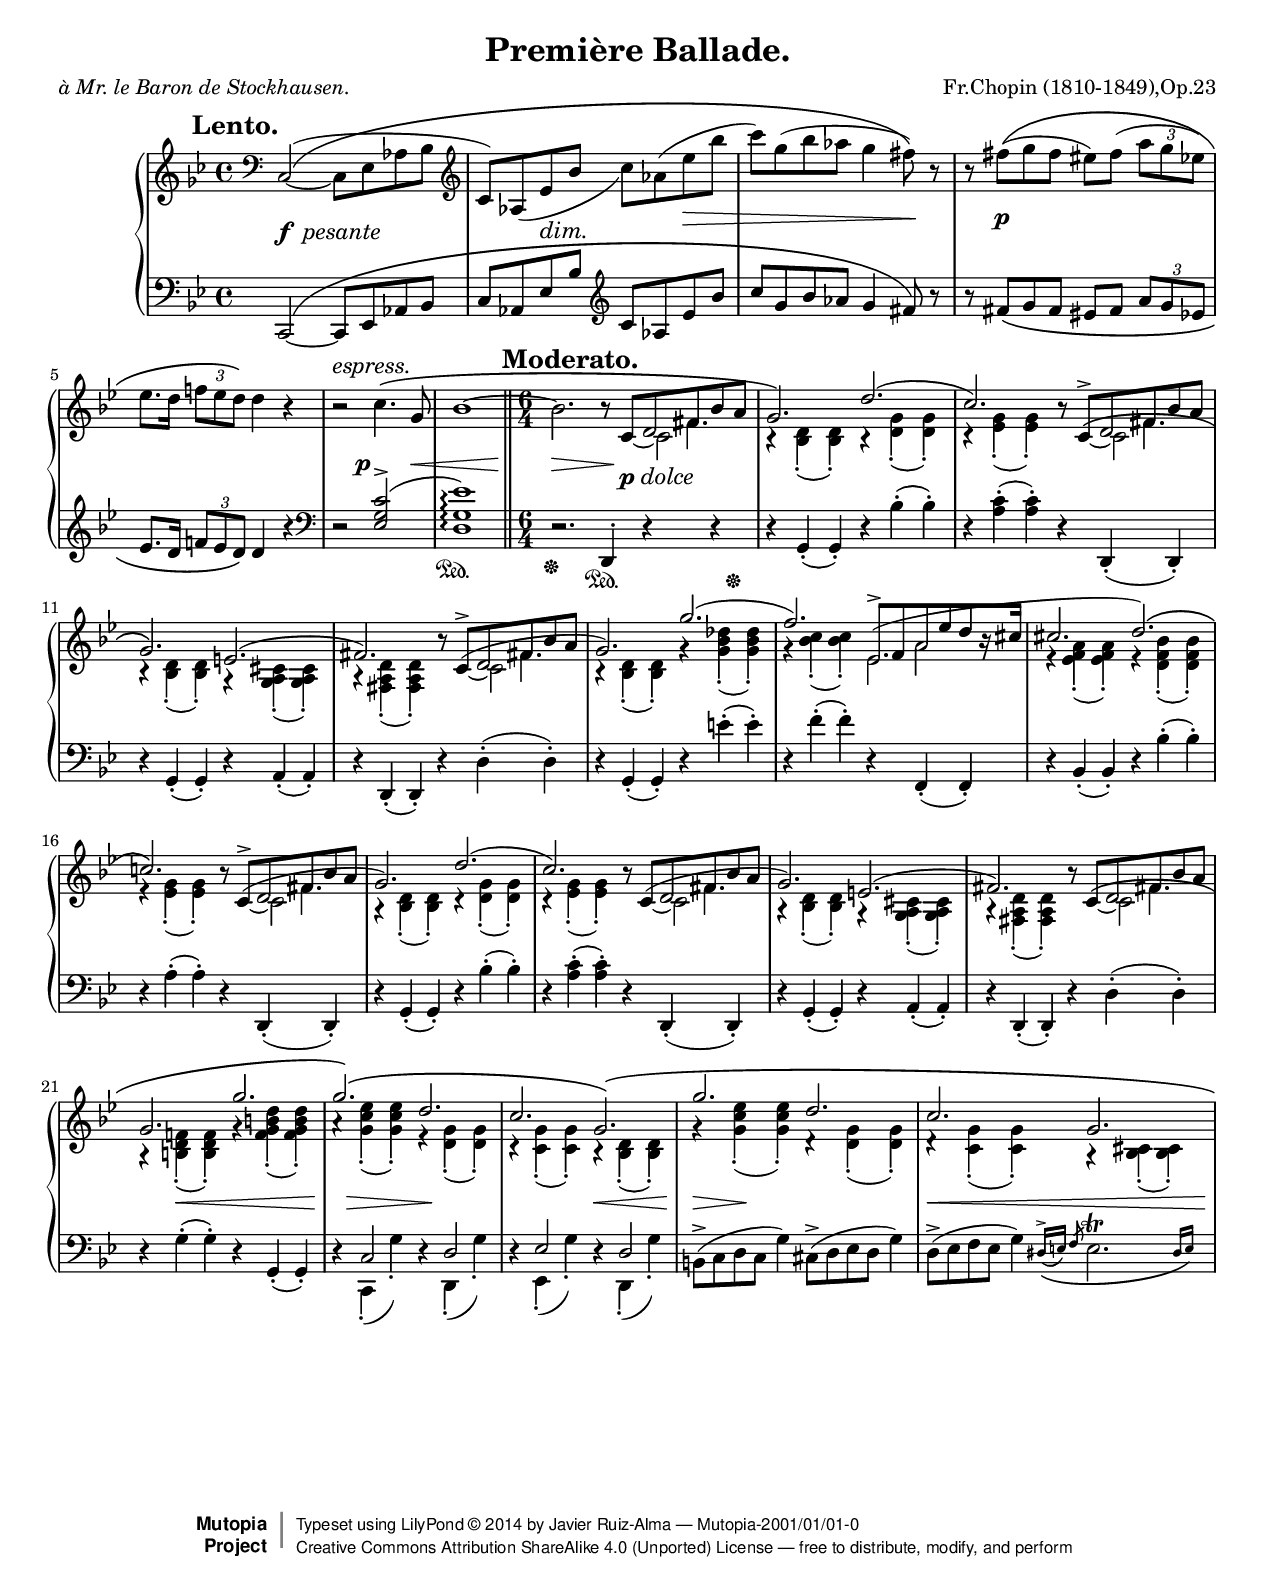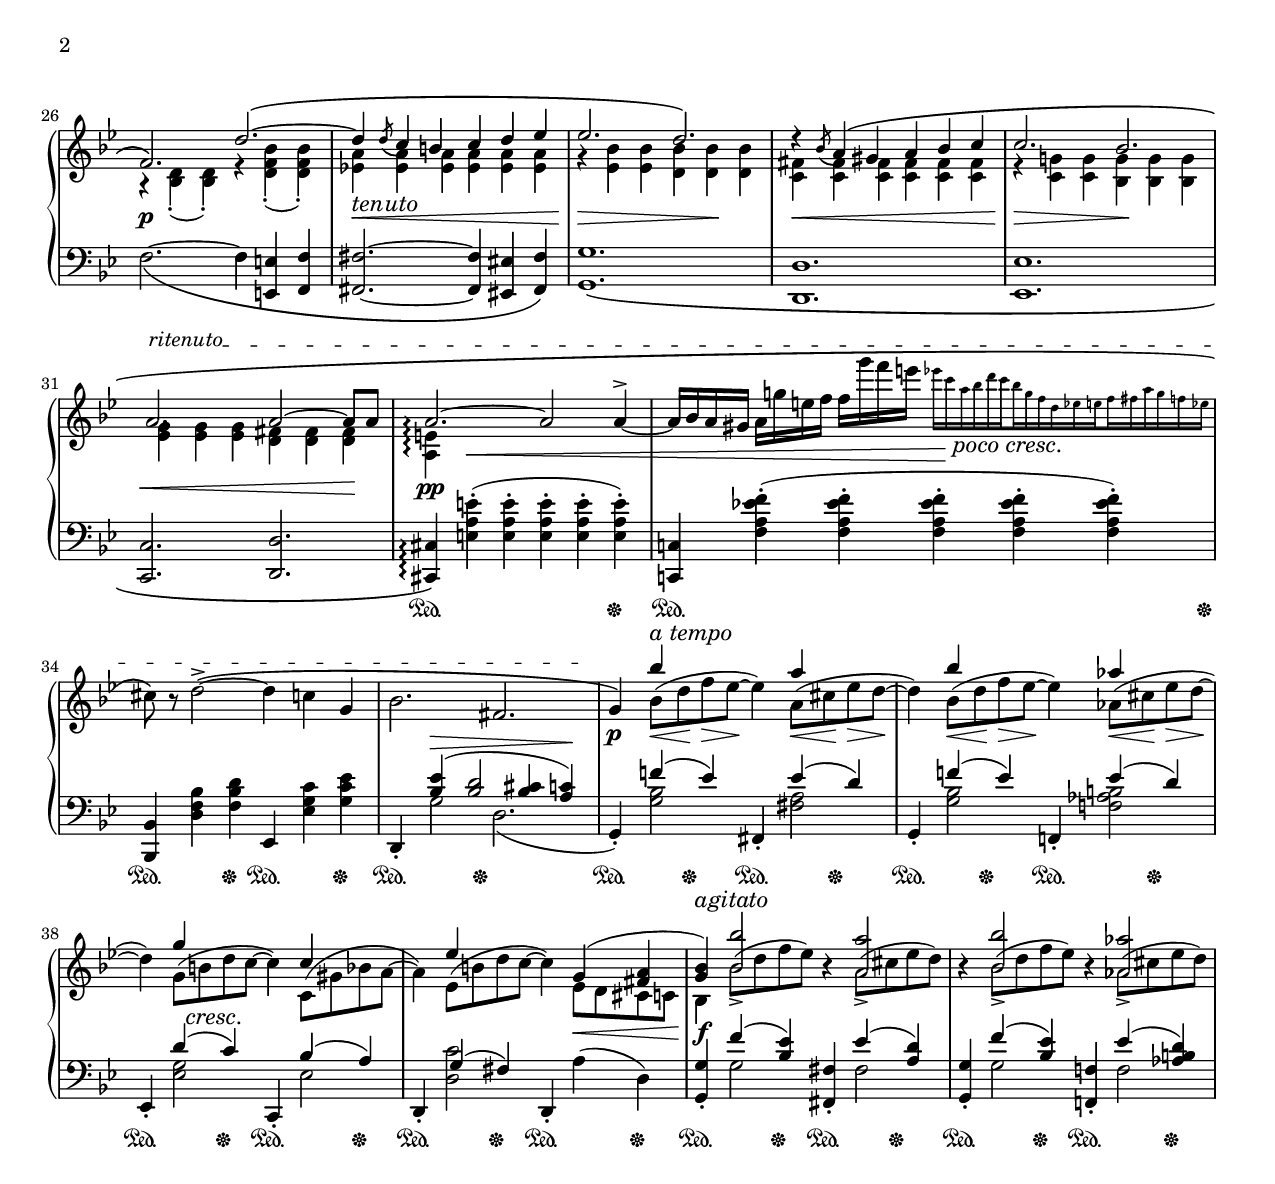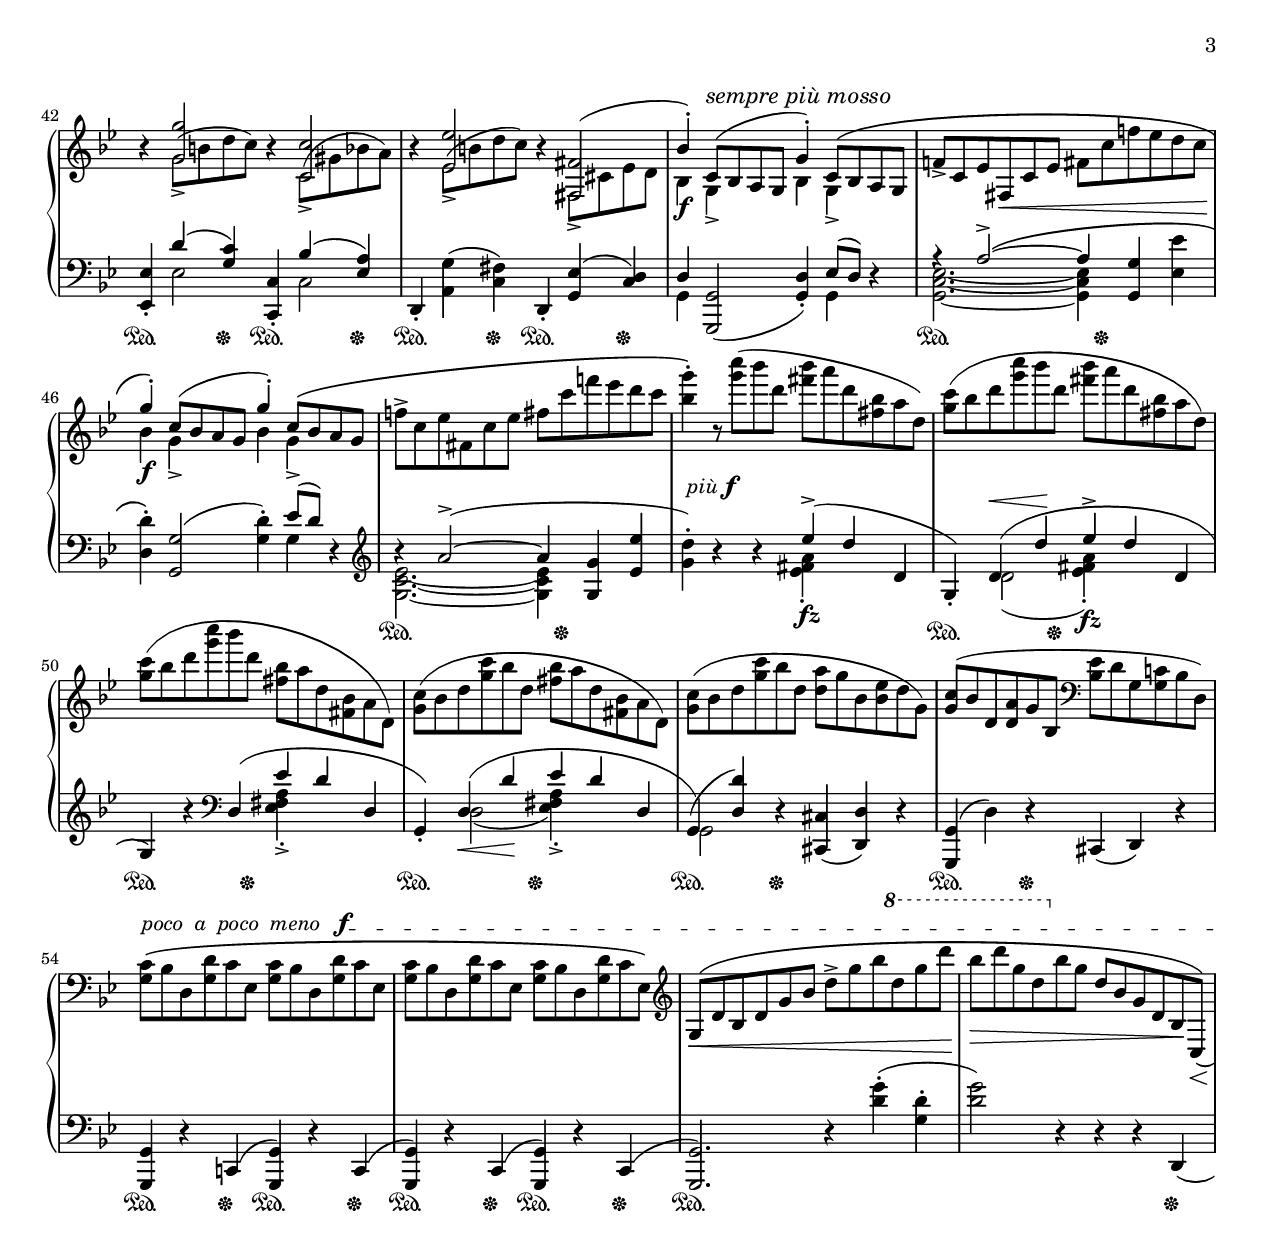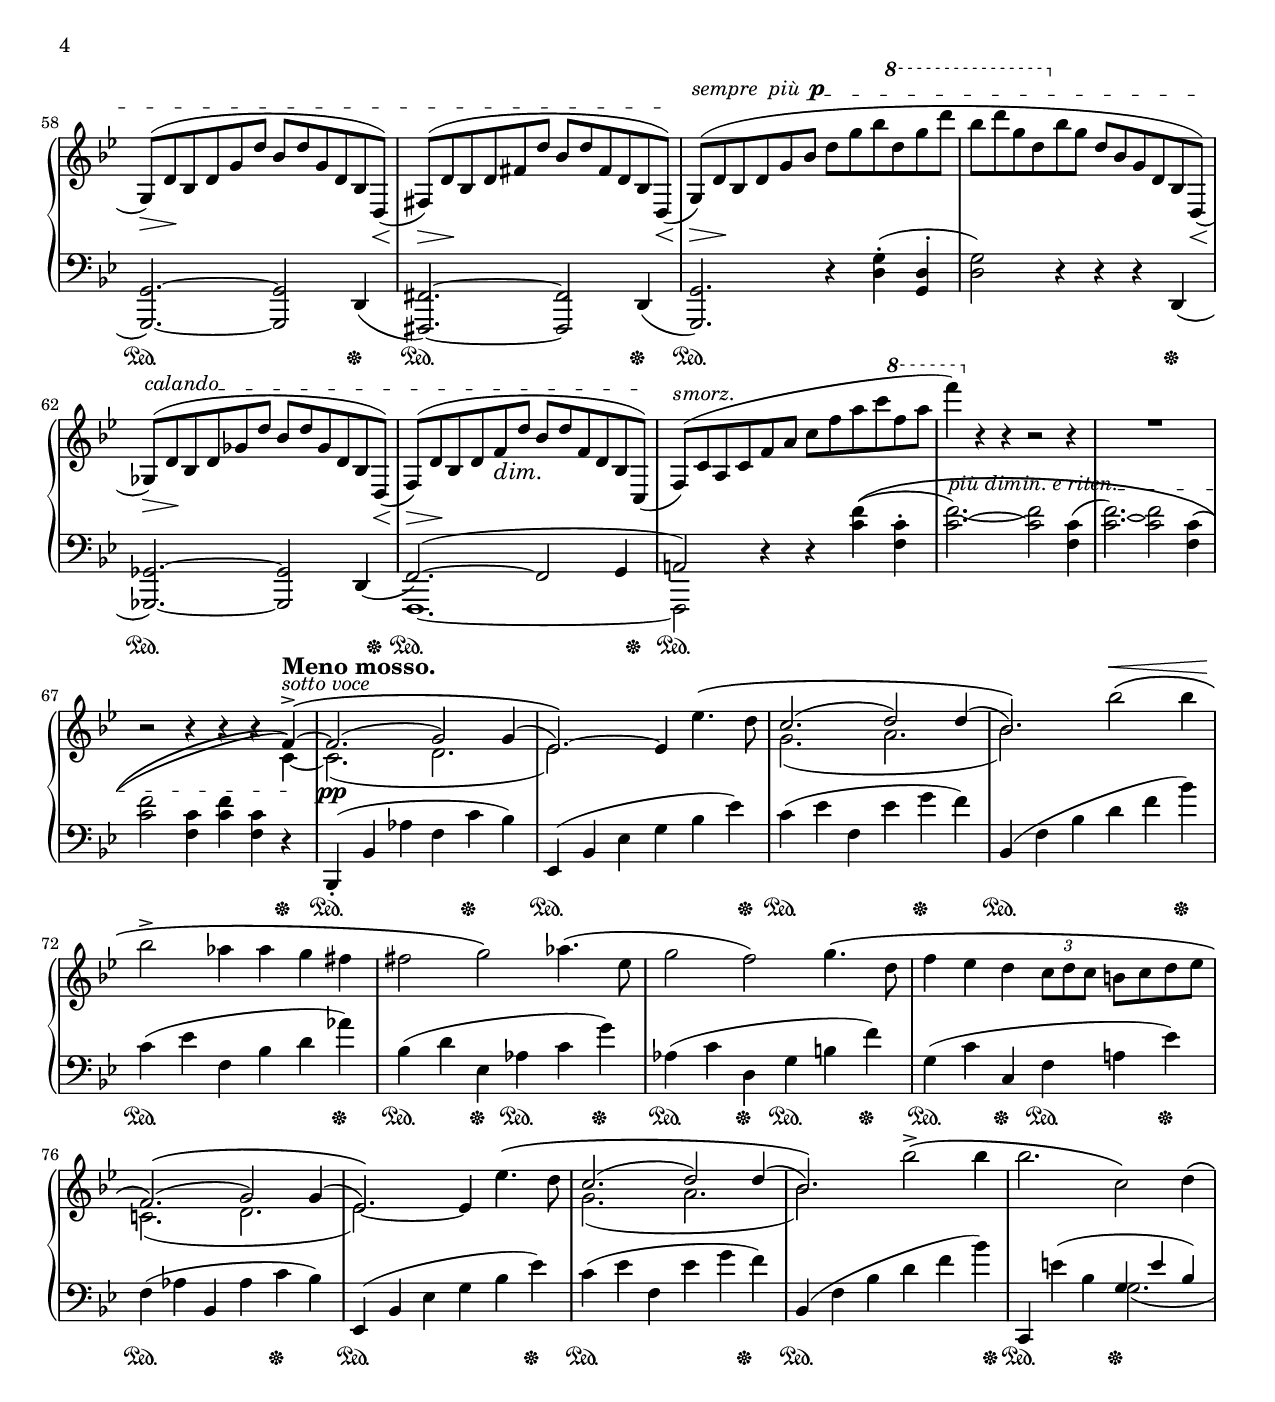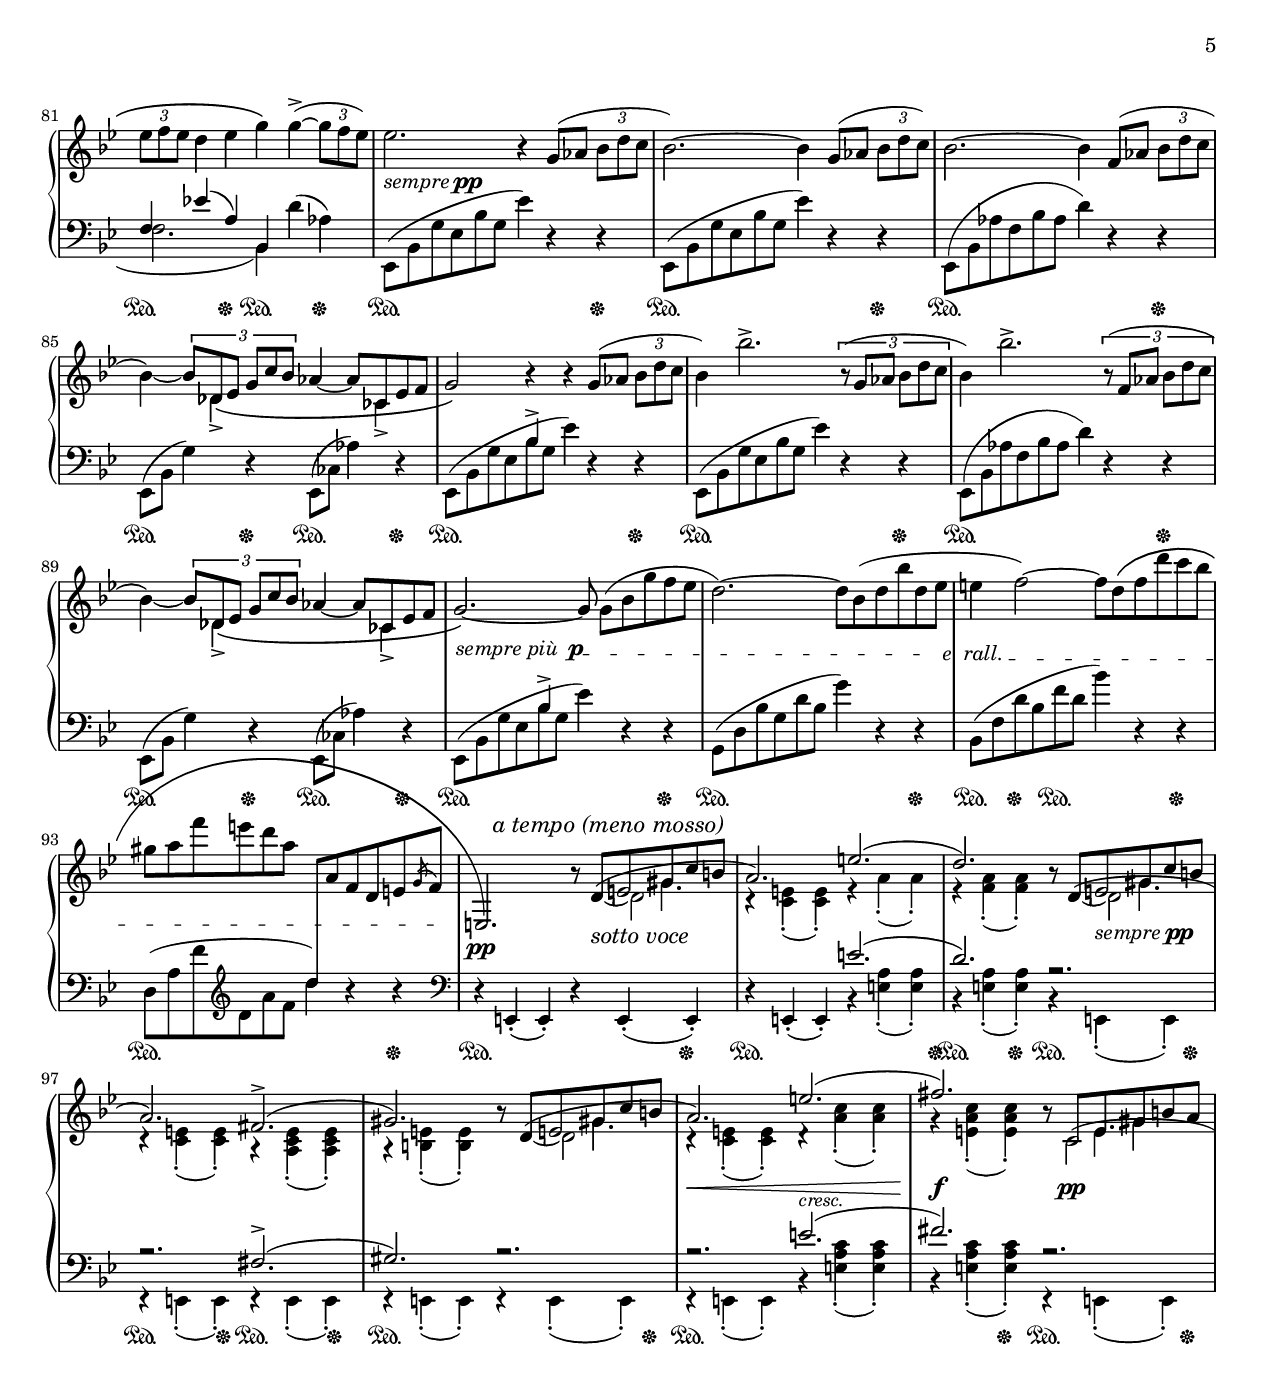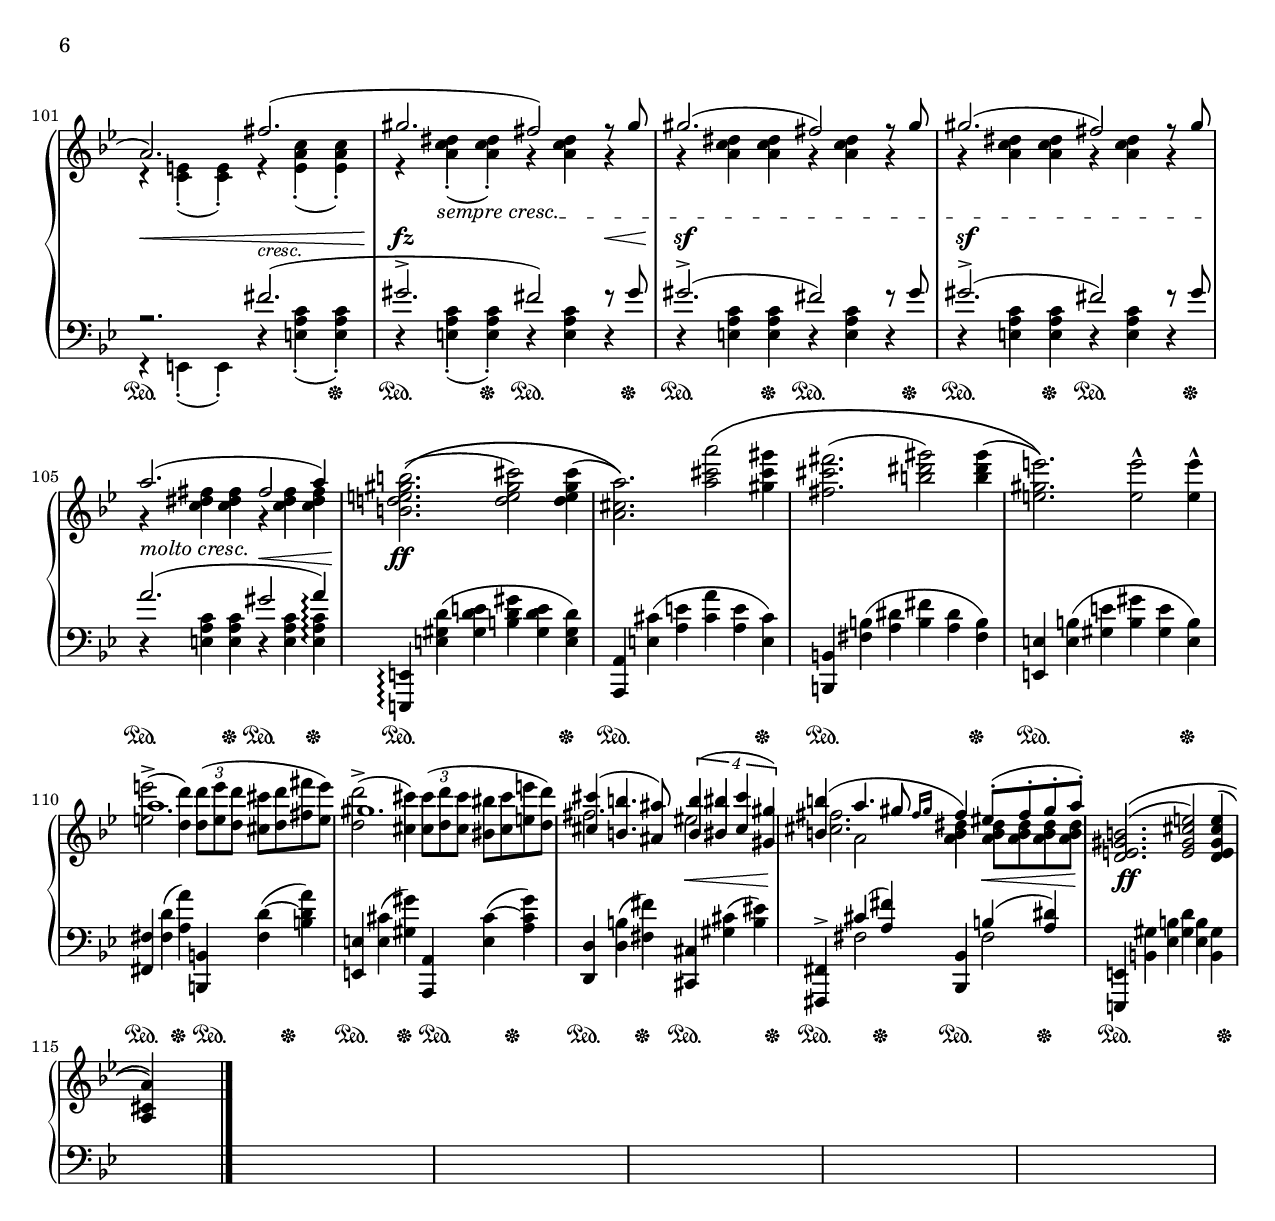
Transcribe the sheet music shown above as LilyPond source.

%%--------------------------------------------------------------------
% The Mutopia Project
% LilyPond template for keyboard solo piece
%%--------------------------------------------------------------------

\version "2.18.2"

#(set-default-paper-size "letter")
#(set-global-staff-size 18)

\paper {
    top-margin = 8\mm                              %-minimum top-margin: 8mm
    top-markup-spacing.basic-distance = #5         %-dist. from bottom of top margin to the first markup/title
    markup-system-spacing.basic-distance = #6      %-dist. from header/title to first system
    top-system-spacing.basic-distance = #12        %-dist. from top margin to system in pages with no titles
    last-bottom-spacing.basic-distance = #11       %-pads music from copyright block
    ragged-bottom = ##t
    ragged-last-bottom = ##t
}

\header {
    title = "Première Ballade."
    composer = \markup "Fr.Chopin (1810-1849),Op.23"
    poet = \markup \italic "à Mr. le Baron de Stockhausen."
    date = "1836"
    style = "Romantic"
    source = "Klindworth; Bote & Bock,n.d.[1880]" % "Mikuli; Schirmer, 1894"

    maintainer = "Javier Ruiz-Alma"
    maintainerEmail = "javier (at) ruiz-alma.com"
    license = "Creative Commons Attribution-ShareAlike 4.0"

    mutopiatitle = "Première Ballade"
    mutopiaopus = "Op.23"
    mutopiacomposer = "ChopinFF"
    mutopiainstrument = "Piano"

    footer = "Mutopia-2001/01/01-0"
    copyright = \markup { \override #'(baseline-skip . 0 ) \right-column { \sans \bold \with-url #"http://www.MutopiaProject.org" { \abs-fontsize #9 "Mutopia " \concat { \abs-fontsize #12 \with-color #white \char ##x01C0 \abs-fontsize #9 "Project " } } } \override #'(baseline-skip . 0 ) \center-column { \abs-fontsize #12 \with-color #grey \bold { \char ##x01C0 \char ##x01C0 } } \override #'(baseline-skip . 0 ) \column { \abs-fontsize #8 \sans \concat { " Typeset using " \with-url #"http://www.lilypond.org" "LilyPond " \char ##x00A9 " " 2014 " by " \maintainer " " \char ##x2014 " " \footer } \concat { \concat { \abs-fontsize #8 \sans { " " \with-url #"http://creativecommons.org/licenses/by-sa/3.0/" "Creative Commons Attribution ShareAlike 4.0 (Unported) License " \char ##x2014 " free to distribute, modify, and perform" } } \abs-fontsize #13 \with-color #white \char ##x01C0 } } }
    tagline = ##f
}

%--------Definitions
\version "2.18.2"

%--------Definitions for Chopin Ballade 1
staffUp = \change Staff = "upper"
staffDown = \change Staff = "lower"
mBreak = { \break }
mNoBreak = { \noBreak }



global = {
  \key g \minor
}


hideF = \tweak #'stencil ##f \f
hideP = \tweak #'stencil ##f \p
hideMF = \tweak #'stencil ##f \mf
hidePP = \tweak #'stencil ##f \pp

tempoLargo = \tempo 4 = 55
tempoMod = \tempo 4 = 75
tempoAgitato = \tempo 4 = 80
hideTempo = \set Score.tempoHideNote = ##t

lentoLegend = \markup \huge \right-align \bold \raise #1.5 "Lento."
moderatoLegend = \markup \center-align \huge \bold "     Moderato."
fPesante = \markup \concat { \dynamic "f" \italic \larger "  pesante" }
pDolce = \markup \concat { \dynamic "p" \italic \larger " dolce" }
dimTxt = \markup \italic \larger "dim."
espressTxt = \markup \italic \larger "espress."
tenutoTxt = \markup \italic \larger "tenuto"
pocoCresc = \markup \italic \larger "poco cresc."
aTempo = \markup \italic \larger "a tempo"
agitato = \markup \italic \larger "agitato"
crescTxt = \markup \italic \larger "cresc."
crescTiny = \markup \italic \small "cresc."
smorzTxt = \markup \italic "smorz."
sPiuMosso = \markup \italic \larger "sempre più mosso"
piuF = \markup \concat { \italic " più " \dynamic "f"}
menoMosso = \markup \override #'(baseline-skip . 1.7) \column { \larger \bold "Meno mosso." \italic "sotto voce"  }
semprePP = \markup { \italic "sempre" \dynamic "pp" }
aTempoMenoMosso = \markup { \center-align \italic \larger "a tempo (meno mosso)   " }
sottoVoce = \markup \italic \larger "sotto voce"
moltoCresc = \markup \italic "molto cresc."

ritenSpanner = {
  \override TextSpanner #'(bound-details left text) = \markup { \italic "ritenuto" }
  \override TextSpanner #'(bound-details left-broken text) = ##f
  \once \override TextSpanner #'bound-details #'right #'padding = #4.0
  \once \override TextSpanner #'bound-details #'right-broken #'padding = #0.5
}
menoFSpanner = {
  \override TextSpanner #'(bound-details left text) = \markup { \italic "poco  a  poco  meno  " \dynamic "f" }
  \override TextSpanner #'(bound-details left-broken text) = ##f
}
piuPianoSpanner = {
  \override TextSpanner #'(bound-details left text) = \markup { \italic "sempre  più " \dynamic "p" }
  \override TextSpanner #'(bound-details left-broken text) = ##f
}
calandoSpanner = {
  \override TextSpanner #'(bound-details left text) = \markup { \italic "calando" }
  \override TextSpanner #'(bound-details left-broken text) = ##f
}
piuDimSpanner = {
  \override TextSpanner #'(bound-details left text) = \markup { \italic "più dimin. e riten." }
  \override TextSpanner #'(bound-details left-broken text) = ##f
}
semprePiuPSpanner = {
  \override TextSpanner #'(bound-details left text) = \markup { \italic "sempre più " \dynamic "p" }
  \override TextSpanner #'(bound-details left-broken text) = ##f
}
eRallSpanner = {
  \override TextSpanner #'(bound-details left text) = \markup { \italic " e  rall. " }
  \override TextSpanner #'(bound-details left-broken text) = ##f
}
sempreCrescSpanner = {
  \override TextSpanner #'(bound-details left text) = \markup { \italic "sempre cresc." }
  \override TextSpanner #'(bound-details left-broken text) = ##f
}

setRestDirDown = \override Rest #'direction = #down
setRestDirUp = \override Rest #'direction = #up
doubleSlursOn = \set doubleSlurs = ##t
doubleSlursOff = \set doubleSlurs = ##f
connectArpeggio = \set Staff.connectArpeggios = ##t

cadenzaSizeOn = {
  \override NoteHead.font-size = #-4
  \override Accidental.font-size = #-4
  \override AccidentalCautionary.font-size = #-4
  \override Beam.beam-thickness = #0.28
  \once \override Beam.length-fraction = #0.65
}
cadenzaSizeOff = {
  \revert NoteHead.font-size
  \revert Accidental.font-size
  \revert AccidentalCautionary.font-size
  \revert Beam.beam-thickness
}

subdivideBeamOn = {
  \set subdivideBeams = ##t
  \set baseMoment = #(ly:make-moment 1/4)
}
subdivideBeamOff = \set subdivideBeams = ##f
restDownOne = \once \override MultiMeasureRest.staff-position = #2

alignBeamOne = \once \override Beam.positions = #'(-1.2 . -1.2)

moveNoteOne = \once \override NoteColumn #'force-hshift = #1.0
moveNoteTwo = \once \override NoteColumn #'force-hshift = #1.5
moveNoteTre = \once \override NoteColumn #'force-hshift = #-0.7
slashFlag = \once \override Flag.stroke-style = #"grace"

halfNotehead = {
  \once \override NoteHead.stencil = #ly:text-interface::print
  \once \override NoteHead.text = \markup \musicglyph #"noteheads.s2"
}

ignoreClashOnce = \once \override NoteColumn.ignore-collision = ##t

%---------Pavel's snippet from LSR to change clef at beginning of staff
% Append markup in the text property to the grob
#(define (append-markup grob old-stencil)
  (ly:stencil-combine-at-edge
    old-stencil X RIGHT (ly:text-interface::print grob)))

trebleToBass = {
  \clef bass
  % Fake staff clef appearance
  \once \override Staff.Clef.glyph-name = #"clefs.G"
  \once \override Staff.Clef.Y-offset = #-1
  % Append change clef to the time signature
  \once \override Staff.TimeSignature.text = \markup {
    \hspace #1.2
    \raise #1
    \musicglyph #"clefs.F_change"
  }
  \once \override Staff.TimeSignature.stencil = #(lambda (grob)
    (append-markup grob (ly:time-signature::print grob)))
}

%-----Jacek's squeeze functions
squeezeNotation = {
  \override Staff.AccidentalPlacement #'right-padding = #-0.05
  \override Staff.Accidental #'stencil =
  #(lambda (grob)
     (ly:stencil-scale (ly:accidental-interface::print grob) 0.92 1))
  \override Staff.NoteHead #'stencil =
  #(lambda (grob)
     (ly:stencil-scale (ly:note-head::print grob) 0.96 1.02))
}
unSqueezeNotation = {
  \revert Staff.AccidentalPlacement.right-padding
  \revert Staff.Accidental.stencil
  \revert Staff.NoteHead.stencil
}

%{
ten = \tenuto

hidePP = \tweak #'stencil ##f \pp


piuPP = \markup { \right-align \concat { \italic \bold "più " \dynamic pp } }
piuP = \markup { \left-align \concat { \italic \bold "più " \dynamic p } }

breatheFermata = {
  \once \override BreathingSign.text = \markup {
  \combine
  \musicglyph #"scripts.rcomma"
  \raise #1
  \musicglyph #"scripts.ufermata"
  }
  \breathe
}
shiftNoteRight = \override NoteColumn.force-hshift = #1.3
shiftNoteRightTwo = \override NoteColumn.force-hshift = #0.5
shiftNoteLeft = \override NoteColumn.force-hshift = #-1.0
shiftNoteNone = \revert NoteColumn.force-hshift
pushDynLeft = \once \override DynamicText.extra-offset = #'( -0.5 . 0 )
moveDynOne = \once \override DynamicText.extra-offset = #'( -2.0 . -2.8 )
moveDynTwo = \once \override Hairpin.extra-offset = #'( 1.6 . -1.5 )
moveDynTre = \once \override Hairpin.extra-offset = #'( 0 . -1 )
moveDynQtr = \once \override Hairpin.extra-offset = #'( 0 . 0.8 )
moveDynCin = \once \override DynamicText.extra-offset = #'( 0 . 0.8 )
moveDynSix = \once \override TextScript.extra-offset = #'( -0.5 . 3 )
moveDynSep = \once \override DynamicText.extra-offset = #'( -2.5 . 2.5 )
moveDynOct = \once \override DynamicText.extra-offset = #'( -3.2 . 3.5 )
moveDynNov = \once \override DynamicText.extra-offset = #'( 0.6 . 1.4 )
moveDynTen = \once \override DynamicText.extra-offset = #'( 0 . -2.4 )
moveDynEle = \once \override DynamicText.extra-offset = #'( -1.5 . -2.5 )
moveDynTwe = \once \override Hairpin.rotation = #'(9 0.5 0)
moveDynThi = \once \override TextScript.extra-offset = #'( -0.7 . -4 )
moveDynFou = \once \override DynamicText.extra-offset = #'( -2.5 . -3.8 )
moveDynFif = \once \override DynamicText.extra-offset = #'( -4.8 . -4.7 )
moveDynSixt = \once \override Hairpin.extra-offset = #'( -3 . 0 )
moveDynSevt = \once \override Hairpin.extra-offset = #'( 0 . -0.6 )
moveDynEigt = \once \override DynamicText.extra-offset = #'( 0 . -0.6 )
openHairpin = \once \override Hairpin.height = #1
lengthenHairpin = \once \override Hairpin.minimum-length = #8
brokenHairpin = {
  \override Hairpin.to-barline = ##f
  \override Hairpin.after-line-breaking = ##t
}
spacerOne = { \hideNotes \shiftOff a,,8 \unHideNotes }
timeSigParenth = \once \override Staff.TimeSignature.stencil = #(lambda (grob) (parenthesize-stencil 
      (ly:time-signature::print grob) 0.1 0.4 0.4 0.1 ))
timeSigShowBeg = {
  \once \override Staff.TimeSignature #'break-visibility = #begin-of-line-visible
  \set Staff.explicitKeySignatureVisibility = #begin-of-line-visible 
}

shapeSlurOne = \shape #'((0 . 0) (0 . 0) (0 . 0) (-0.5 . 0)) Slur
shapeSlurTwo = \shape #'((-1.0 . 1.3) (0 . 1.0) (0 . 0.1) (-0.9 . 0.2)) Slur
shapeSlurTre = \shape #'((1.0 . -0.8) (2 . -6.0) (-1 . 0.8) (0 . 1.2)) PhrasingSlur
shapeSlurQtr = \shape #'((0.6 . 2) (2 . -1.5) (0 . 0) (0 . 0)) Slur
shapeSlurCin = \shape #'((-0.5 . 0) (3 . 2) (-2 . 2) (-0.5 . -1.6)) PhrasingSlur
shapeSlurSix = \shape #'(
               ((0.4 . -1.6) (3 . 0.4) (0 . 0) (0 . 0))
               ((0 . -0.4) (0 . -0.2) (0 . -0.4) (-0.5 . -1.2))
               ) PhrasingSlur
shapeSlurSep = \shape #'((0.5 . 2) (1 . 0.5) (0 . 0) (0 . 0)) Slur
shapeSlurOct = \shape #'((0 . 0) (1 . -0.8) (-1 . -1) (-0.5 . -1)) Slur
shapeSlurNov = \shape #'((0.4 . 2) (1 . 2.2) (0 . 2.2) (-0.7 . 2.7)) Slur
shapeSlurEle = \shape #'((0.5 . 1) (0 . 0.3) (0 . 0.3) (-0.5 . 1)) Slur
shapeSlurTwe = \shape #'((0 . 0) (0 . 0) (0 . 0) (2 . 0)) Slur
shapeSlurThi = \shape #'((0 . 0) (0 . 0) (-0.5 . 0.6) (0 . -0.8)) PhrasingSlur
shapeSlurFou = \shape #'((0.5 . -1.8) (1 . -0.5) (-1 . -0.4) (-0.5 . -1.8)) PhrasingSlur
shapeSlurFif = \shape #'(
               ((0.7 . -0.9) (3 . 1.2) (-1 . 1.2) (-0.5 . 0))
               ((0 . 0) (2 . 1.3) (-1 . 1.3) (-0.5 . 0.5))
               ) PhrasingSlur
shapeSlurSixt = \shape #'((0.8 . -1.8) (4 . 2) (-7 . 2) (-0.5 . -2.5)) PhrasingSlur
shapeSlurSevt = \shape #'((0 . -0.5) (2 . 2) (-3 . 0.5) (-0.5 . 0)) PhrasingSlur
shapeSlurEigt = \shape #'((0.5 . 2.8) (0 . 2) (0 . 1.3) (0 . 1)) Slur
shapeSlurNint = \shape #'((1.0 . 2.1) (1 . 1.3) (-1 . 0.3) (-1.5 . 0.8)) PhrasingSlur
shapeSlurTwen = \shape #'((1.0 . 1.1) (1.5 . 0.4) (-1 . 0.0) (-0.5 . 0.3)) PhrasingSlur
shapeSlurTwUn = \shape #'((0 . 0.4) (0 . 0.3) (0 . 0) (-0.5 . 0)) Slur

alignBeamOne = \once \override Beam.damping = #4
alignBeamTwo = \once \override Beam.positions = #'(0.3 . 0.7)
alignBeamTre = \once \override Beam.positions = #'(1.0 . 2.0)
alignBeamQtr = \once \override Beam.positions = #'(-5.5 . -6.6)
alignBeamCin = \override Beam.positions = #'(2.2 . 2.6)
alignBeamSix = \once \override Beam.positions = #'(5.7 . 8)
alignBeamRev = \revert Beam.positions

moveNoteOne = \once \override NoteColumn #'force-hshift = #-1.9
moveNoteTwo = \once \override NoteColumn #'force-hshift = #1
moveNoteTre = \once \override NoteColumn #'force-hshift = #-0.7

moveScriptOne = \once \override TextScript.extra-offset = #'( -2.5 . -2.8 )

preBrokenBeam = {
  \override Beam.layer = #0
  \override Stem.layer = #3
  \override Accidental.layer = #3
  \override NoteHead.layer = #15
  \override StaffSymbol.layer = #3
  \override TextScript.layer = #1
}
preBrokenBeamOne = { 
  \once \override TextScript.staff-padding = #0
  \once \override TextScript.vertical-skylines = #'()
  \once \override TextScript.extra-offset = #'( -1 . 3.3 )
}
preBrokenBeamTwo = { 
  \once \override TextScript.staff-padding = #0
  \once \override TextScript.vertical-skylines = #'()
  \once \override TextScript.extra-offset = #'( -1 . 4.2 )
}
preBrokenBeamTre = { 
  \once \override TextScript.staff-padding = #0
  \once \override TextScript.vertical-skylines = #'()
  \once \override TextScript.extra-offset = #'( -0.9 . 4.8 )
}
postBrokenBeam = {
  \revert Beam.layer
  \revert Stem.layer
  \revert NoteHead.layer
  \revert StaffSymbol.layer
  \revert TextScript.layer
}
breakBeamOne = \markup {
                   \with-dimensions #'(2 . 7) #'(0 . 0)
                   \with-color #white
                   \filled-box #'(5.0 . 9.0) #'(1.0 . 1.8) #0
}
breakBeamTwo = \markup {
                   \with-dimensions #'(2 . 7) #'(0 . 0)
                   \with-color #white
                   \filled-box #'(5.2 . 8.4) #'(1.0 . 1.8) #0
}
breakBeamTre = \markup {
                   \with-dimensions #'(2 . 7) #'(0 . 0)
                   \with-color #white
                   \filled-box #'(5.2 . 8.4) #'(1.05 . 1.9) #0
}
breakBeamQtr = \markup {
                   \with-dimensions #'(2 . 7) #'(0 . 0)
                   \with-color #white
                   \filled-box #'(5.3 . 8.6) #'(0.5 . 1.2) #0
}
breakBeamCin = \markup {
                   \with-dimensions #'(2 . 7) #'(0 . 0)
                   \with-color #white
                   \filled-box #'(5.0 . 8.3) #'(0.5 . 1.2) #0
}
breakBeamSix = \markup {
                   \with-dimensions #'(2 . 7) #'(0 . 0)
                   \with-color #white
                   \filled-box #'(5.2 . 8.2) #'(0.5 . 1.2) #0
}
breakBeamSep = \markup {
                   \with-dimensions #'(2 . 7) #'(0 . 0)
                   \with-color #white
                   \filled-box #'(5.2 . 8.5) #'(0.5 . 1.2) #0
}
legendOne = \markup { \center-align \smaller "doux et soutenu" }
legendTwo = \markup { \center-align \italic \smaller "doux mais en dehors" }


%}


%------------Music

cadenzaOne = { 
  \stemDown \cadenzaSizeOn \alignBeamOne \subdivideBeamOn
  \scaleDurations 2/3 {
    ees16[ c a bes d c bes g f d ees e f fis a g f! ees]
  } \cadenzaSizeOff \subdivideBeamOff
}

upperOne =  \relative c {
  %\voiceOneStyle
  \setRestDirUp
  \time 4/4 \tempoLargo \hideTempo
  \trebleToBass
  \stemNeutral
  c2-\hideF(\(_~^\lentoLegend c8 ees aes bes              | % 1
  \clef treble
  c8) aes_( ees' bes'  c) aes( ees' bes'                  | % 2
  c8) g( bes aes  g4 fis8)\) b,8\rest                     | % 3
  b8\rest fis'(^\(-\hideP g fis  eis) fis( \times 2/3 { a g ees) } | % 4
  ees8. d16 \times 2/3 { f!8 ees d\) } d4 b\rest          | % 5
  \stemNeutral b2\rest^\espressTxt c4.\( g8               | % 6
  bes1~                                                   | % 7
   \time 6/4 \tempoMod
  bes2.^\moderatoLegend b8\rest \stemDown \hideNotes c,8_~
     \unHideNotes \shiftOnn \moveNoteOne c2-\hideMF       | % 8
  \stemUp g'2.\) d'(                                      | % 9
  c2.) b8\rest \stemDown \hideNotes c,8\(_~ \unHideNotes 
     \moveNoteOne c2                                      | %10
  \stemUp g'2.\) e(                                       | %11
  fis2.) b8\rest \stemDown \hideNotes c,8_~^( \unHideNotes 
     \moveNoteOne c2                                      | %12
  \stemUp g'2.) g'(                                       | %13
  f2.) \stemDown ees,(                                    | %14
  \stemUp cis'2. d)\(                                     | %15
  c!2.\) b8\rest \stemDown \hideNotes c,8_~^( \unHideNotes
     \moveNoteOne c2                                      | %16
  \stemUp g'2.) d'(                                       | %17
  c2.) b8\rest \stemDown \hideNotes c,8_~^( \unHideNotes
     \moveNoteOne c2                                      | %18
  \stemUp g'2.) e(                                        | %19
  fis2.) b8\rest \stemDown \hideNotes c,8_~^\( \unHideNotes
     \moveNoteOne c2                                      | %20
  \stemUp g'2. g'                                         | %21
  g2.\)\( d                                               | %22
  c2. g\)\(                                               | %23
  g'2. d                                                  | %24
  c2. g                                                   | %25
  f2.\) d'~\(                                             | %26
  d4 \slurDown \acciaccatura  { d8 } c4 \slurNeutral b c d ees                   | %27
  ees2. d\)                                               | %28
  d4\rest \acciaccatura { bes8 } a4\( gis a bes c         | %29
  c2. bes                                                 | %30
  %--------------------------------------------ISSUE HERE: OBSCURED DOT!
  \ritenSpanner a2.\startTextSpan a2~ a8 a                                   | %31
  a2.\arpeggio ~ a2 a4->_~                                | %32
  a16 bes a gis \stemDown a g'! e f  f g'f e \cadenzaOne  | %33
   \mBreak \stemNeutral
  cis8\) b8\rest d2->\(~ d4 c g                           | %34
  bes2. fis                                               | %35
  g4\)\stopTextSpan \stemUp bes'4^\aTempo s2 a4 s         | %36
  s4 bes4 s2 aes4 s                                       | %37
  s4 g s2 c,4 s                                           | %38
  s4 ees s2 g,4^( <a fis>                                 | %39
  <bes g>4)^\agitato <bes bes'>2 s4 <a a'>2               | %40
  s4 <bes bes'>2 s4 <aes aes'>2                           | %41
  s4 <g'g,>2 s4 <c,c,>2  \slurUp                          | %42
  s4 <ees ees,>2 s4 <fis,fis,>2 (                         | %43
  bes4-.) c,8(^\sPiuMosso bes a g  g'4-.) c,8\( bes a g   | %44
  f'!8_> c ees fis,\< c' ees fis_[ c' f! ees d c]         | %45
  g'4-.\)-\hideF c,8( bes a g  g'4-.) c,8\( bes a g       | %46
  \stemDown
  f'!8-> c ees fis, c' ees  fis c' f! ees d c             | %47
  <bes-\hideMF g'>4-.\) b,8\rest <g''c>( bes d, <fis bes> a d, <bes fis> a d,) | %48
  <g c>8( bes d <g c> bes d,<fis bes> a d,<bes fis> a d,) | %49
  <g c>8( bes d <g c> bes d,<fis, bes> a d,<bes fis>a d,) | %50
  <c'g>8( bes d <g c> bes d, <fis bes> a d,<bes fis> a d,)| %51
  <c'g>8( bes d <g c> bes d, <a'd,>g bes,<ees bes> d g,)  | %52
  \stemNeutral
  <c g>8( bes d, <a'd,> g bes, \clef bass <bes ees>d g, <g c!> bes d,)| %53
  \menoFSpanner
  <c'g>8\startTextSpan\( bes d, <d'g,> c ees, <c'g> bes d, <d'g,> c ees,| %54
  <c'g> bes d, <d'g,> c ees, <c'g> bes d, <d'g,> c ees,\) | %55
  \clef treble
  g8\(\< d'bes d g bes  d-> g bes \ottava #1 d g d'\!     | %56
  bes\> d g, d \ottava #0 bes g d bes g d bes\! c,\)_(\<  | %57
  g'8)\!\>( d'\! bes d g d'bes d g, d bes d,)_(\<         | %58
  fis8)\!\>( d'\! bes d fis d' bes d fis, d bes d,)_(\<\stopTextSpan | %59
  \piuPianoSpanner
  g8)\!(\>\startTextSpan d'\! bes d g bes d g bes \ottava #1 d g d' | %60
  bes8 d g, d \ottava #0 bes g d bes g d bes d,)_(\<\stopTextSpan | %61
  \calandoSpanner
  ges8)\!\>(\startTextSpan d'\!bes d ges d'bes d ges,d bes d,\<)_( | %62
  f8)\!\>( d'\! bes d f_\dimTxt d'bes d f,d bes c,)_(\stopTextSpan | %63
  f8)(^\smorzTxt c'a c f a c f a c \ottava #1 f a         | %64 
  f'4) \ottava #0 b,,,\rest b\rest b2\rest b4\rest        | %65
  \restDownOne R1*6/4                                     | %66
  b2\rest b4\rest b\rest b\rest f->-\menoMosso~\(         | %67
  f2.( g2) g4(                                            | %68
  ees2.)\)~ ees4 ees'4.\( d8                              | %69
  \stemUp c2.( d2) d4(                                    | %70
  bes2.)\) \stemNeutral bes'2\(^\< bes4                   | %71
  bes2->\! aes4 aes g fis                                 | %72
  fis2 g\) aes4.( ees8                                    | %73
  g2 f) g4.\( d8                                          | %74
  f4 ees d \times 2/3 { c8[ d c] } b c d ees              | %75
  f,2.\)(\( g2) g4(                                       | %76
  ees2.)\)_~ ees4 ees'4.\( d8                             | %77
  \stemUp c2.( d2) d4(                                    | %78
  bes2.)\) \stemNeutral bes'2->\( bes4                    | %79
  %-----------------------------------correction to source bar40: bes2->bes2.
  bes2. c,2\) d4\(                                        | %80
  \times 2/3 { ees8 f ees } d4 ees g\) g->(~ \times 2/3 { g8 f ees) } | %81
  ees2. b4\rest g8[( aes] \times 2/3 { bes d c}           | %82
  bes2.)~ bes4 g8([ aes] \times 2/3 { bes d c) }          | %83
  bes2.~ bes4 f8([ aes] \times 2/3 { bes d c }            | %84
  bes4)_~ \times 2/3 { bes8[ des,_\( ees] g[ c bes]} aes4_~ aes8 ces,ees f | %85
  g2\) b4\rest b\rest g8([ aes] \times 2/3 { bes d c }    | %86
  bes4) bes'2.-> \times 2/3 { b,8\rest( g[ aes] bes d c } | %87
  bes4) bes'2.-> \times 2/3 { b,8\rest( f[ aes] bes d c } | %88
  bes4)_~ \times 2/3 { bes8[ des,_\( ees] g[ c bes]} aes4_~ aes8 ces,ees f | %89
  g2.\)_~ g8\noBeam g( bes g'f ees                        | %90
  d2.)~ d8 bes( d bes' d,ees                              | %91
  e4 f2)~ f8 d\( f d'c bes                                | %92
  gis8 a f'e d a \staffDown d,^[ \staffUp a f d e \acciaccatura { g } f] | %93
  e,2.\)\pp b''8\rest \stemDown
     \hideNotes d,8_~^( \unHideNotes \moveNoteOne d2      | %94
  \stemUp a'2.) e'2.(                                     | %95
  d2.) s8 \stemDown
     \hideNotes d,8_~^( \unHideNotes \moveNoteOne d2      | %96
  \stemUp a'2.) fis->(                                    | %97
  gis2.) b8\rest \stemDown
     \hideNotes d,8_~^( \unHideNotes \moveNoteOne d2      | %98
  \stemUp a'2.) e'(                                       | %99
  fis2.) \stemDown s8 c,2( s8                             | %100
  \stemUp a'2.) fis'(                                     | %101
  gis2. fis2) f8\rest gis                                 | %102
  gis2.( fis2) f8\rest gis                                | %103
  gis2.( fis2) f8\rest gis                                | %104
  a2.( fis2 a4)                                           | %105
  \stemDown
  <b gis e d!b>2.(\( <cis gis e d>2) <cis gis e d>4(      | %106
  <a cis,a>2.)\) <a'cis,a>2\( <gis cis,gis>4              | %107
  <fis cis fis,>2.( <gis dis b>2) <gis dis b>4(           | %108
  <e gis,e>2.)\) <e e,>2-^ <e e,>4-^                      | %109
  \squeezeNotation
  <e e,>2->(<d d,>4) \times 2/3 { <d d,>8([<e e,><d d,>] }
     <cis cis,><d d,><fis fis,><e e,>)                    | %110
  <d d,>2->(<cis cis,>4) \times 2/3 { <cis cis,>8([<d d,><cis cis,>] }
     <bis bis,><cis cis,><e e,><d d,>)                    | %111
  \stemUp
  <cis cis,>4( <b b,>4.<ais ais,>8) 
     \times 3/4 {<b b,>4(<bis bis,><cis cis,><gis gis,>) }| %112
  <b b,>4( a4. gis8 \grace { fis16[ gis] } fis4) eis8-.(
     fis-. gis-. a-.)                                     | %113
  <b,gis e d>2.(\( <e cis gis e>2) <e cis gis e d>4(      | %114
  <a,cis,a>4)\)
  \bar "|."
}

upperTwo =  \relative c' {
  %\voiceTwoStyle
  \time 4/4
  \repeat unfold 7 { s1 | }                                     % 1-7
  \time 6/4
  \mergeDifferentlyHeadedOn
  s2. s8 \stemUp c8-\hideP d fis bes a \stemDown              | % 8
  b,4\rest <d bes>-.( <d bes>-.) b\rest <g'd>-.( <g d>-.)     | % 9
  c,4\rest <g' ees>-.( <g ees>-.) s8 \stemUp c,8^> d fis bes a \stemDown   | %10
  b,4\rest <d bes>-.( <d bes>-.) g,\rest <cis a g>-.( <cis a g>-.)  | %11
  a4\rest <d a fis>-.( <d a fis>-.) s8 \stemUp c^> d fis bes a \stemDown | %12
%------------ Schirmer, Breitkopf & Härtel, and Cortot: Bar13 5th and 6th beat:<des bes g>
  b,4\rest <d bes>-.( <d bes>-.) g\rest <des'bes g>-.( <des bes g>-.)  | %13
  g,4\rest <bes c>-.( <bes c>-.) \stemUp ees,8^>[ f a ees' d b16\rest cis]  | %14
  e,4\rest \stemDown <a f ees>-.( <a f ees>-.) e\rest <bes' f d>-.( <bes f d>-.)   | %15
  e,4\rest <g ees>-.( <g ees>-.) s8 c,^[^> d fis bes a]       | %16
  a,4\rest <d bes>-.( <d bes>-.) c\rest <g'd>-.(<g d>-.)      | %17
  c,4\rest <g'ees>-.(<g ees>-.) s8 c,^[ d fis bes a]          | %18
  a,4\rest <d bes>-.(<d bes>-.) g,\rest <cis a g>-.(<cis a g>-.)  | %19
  a4\rest <d a fis>-.( <d a fis>-.) s8 c^[ d fis bes a]       | %20
  a,4\rest <f'!d b>4-.( <f d b>-.) g\rest <d'b g f>-.( <d b g f>-.)  | %21
  a4\rest <ees'c g>-.( <ees c g>-.) e,\rest <g d>-.( <g d>-.) | %22
  c,4\rest <g'c,>-.( <g c,>-.) b,\rest <d bes>-.( <d bes>-.)  | %23
  g4\rest <ees'c g>-.( <ees c g>-.) d,\rest <g d>-.( <g d>-.) | %24
  d4\rest <g c,>-.( <g c,>-.) a,\rest <cis bes>-.( <cis bes>-.)  | %25
  a4\rest <d bes>-.( <d bes>-.) e\rest <bes'f d>-.( <bes f d>-.) | %26
  <a ees!>4_\tenutoTxt <a ees> <a ees> <a ees> <a ees> <a ees>| %27
  g\rest <bes ees,> <bes ees,> <bes d,> <bes d,> <bes d,>     | %28
  <fis c> <fis c> <fis c> <fis c> <fis c> <fis c>             | %29
  e\rest <g!c,> <g c,> <g bes,> <g bes,> <g bes,>             | %30
  \moveNoteTwo <g ees> <g ees> <g ees> <fis d> <fis d> <fis d>| %31
  <e a,>4\arpeggio s1\< s4                                    | %32
  s2. s16\! s8.-\pocoCresc s2                                 | %33
  s1.                                                         | %34
  s1. \tieUp \slurUp                                          | %35
  s4 bes'8\<( d\! f\> ees\!~ ees4) a,8\<( cis\! ees\> d\!~    | %36
  d4) bes8\<( d\! f\> ees\!~ ees4) aes,8\<( cis\! ees\> d\!~  | %37
  d4) g,8( b d c~ c4) c,8( gis' bes a~                        | %38
  a4) ees8( b' d c~c4)  ees,8\< d cis c                       | %39
  bes4_\f bes'8->( d f ees) b4\rest a8->( cis ees d)          | %40
  b4\rest bes8->( d f ees) b4\rest aes8->( cis ees d)         | %41
  b4\rest g8->( b d c) b4\rest c,8->( gis' bes a)             | %42
  b4\rest ees,8->( b' d c) b4\rest fis,8-> cis' ees d         | %43
  bes4-\hideF g-> s4 bes g-> s4                               | %44
  s1.                                                         | %45
  bes'4 g-> s bes g-> s                                       | %46
  \repeat unfold 3 { s1. | }                                  | %47-49
  \repeat unfold 17 { s1. | }                                 | %50-66
  s1 s4 \stemDown \ignoreClashOnce c,4_~                      | %67
  c2._( d                                                     | %68
  ees2.) s                                                    | %69
  g2._( a                                                     | %70
  bes2.) s                                                    | %71
  \repeat unfold 4 { s1. | } \slurDown                          %72-75
  c,!2.( d                                                    | %76
  ees2.) s                                                    | %77
  g2.( a                                                      | %78
  bes2.) s                                                    | %79
  \repeat unfold 5 { s1. | }                                    %80-84
  s4 \scaleDurations 2/3 { s8 des,4-> s4. } s4 s8 ces4-> s8   | %85
  \repeat unfold 3 { s1. | }                                    %86-88
  s4 \scaleDurations 2/3 { s8 des4-> s4. } s4 s8 ces4-> s8    | %89
  \repeat unfold 4 { s1. | }                                    %90-93
  s2. \stemUp s8 d8-\hidePP e^\aTempoMenoMosso gis c b        | %94
  c,4\rest \stemDown <e c>-.( <e c>-.) e\rest a-.( a-.)       | %95
  e\rest <a f>-.( <a f>-.) b8\rest \stemUp d,e gis c b \stemDown | %96
  c,4\rest <e c>_.( <e c>)_.) a,\rest <e'c a>_.( <e c a>_.)   | %97
  a,\rest <e'b>_.( <e b>_.) s8 \stemUp d e! gis! c b          | %98
  \stemDown c,4\rest <e c>_.( <e c>_.) d\rest <c'a>_.(<c a>_.)| %99
  g4\rest <c a e>_.( <c a e>_.) b8\rest \stemUp c,8 e gis b a | %100
  \stemDown c,4\rest <e c>_.( <e c>_.) e\rest <c'a e>_.( <c a e>_.) | %101
  e,4\rest <dis'c a>_.(<dis c a>_.) g,\rest <dis'c a> g,\rest  | %102
  g4\rest <dis'c a> <dis c a> g,\rest <dis'c a> g,\rest       | %103
  g4\rest <dis'c a> <dis c a> g,\rest <dis'c a> g,\rest       | %104
  g4\rest<fis'dis c><fis dis c> g,\rest <fis'dis c><fis dis c>| %105
  \repeat unfold 4 { s1. | }                                  | %106-109
  \squeezeNotation
  \moveNoteTre a1.                                            | %110
  \moveNoteTre gis1.                                          | %111
  fis2. eis2 s4                                               | %112
  <fis cis>2. <dis b a>4 <dis b a>8<dis b a><dis b a><dis b a>| %113
  s1.                                                         | %114
}

upperTre = \relative c' {
  \time 4/4 \mergeDifferentlyHeadedOn
  \mergeDifferentlyDottedOn \stemDown
  \repeat unfold 7 { s1 | } \time 6/4        % 1-7
  s1 \tweak Stem.transparent ##t d2-\hideP | % 8
  s1.                                      | % 9
  s1 \tweak Stem.transparent ##t d2        | %10
  s1.                                      | %11
  s1 \tweak Stem.transparent ##t d2        | %12
  s1.                                      | %13
  s1 a'2                                   | %14
  s1.                                      | %15
  s1 \tweak Stem.transparent ##t d,2       | %16
  s1.                                      | %17
  s1 \tweak Stem.transparent ##t d2        | %18
  s1.                                      | %19
  s1 \tweak Stem.transparent ##t d2        | %20
  \repeat unfold 73 { s1. | }                %21-93
  s1 \tweak Stem.transparent ##t e2        | %94
  s1.                                      | %95
  s1 \tweak Stem.transparent ##t e2        | %96
  s1.                                      | %97
  s1 \tweak Stem.transparent ##t e2        | %98
  s1.                                      | %99
  s1  e4. s8                               | %100
  \repeat unfold 12 { s1. | }                %101-112
  s4 a2 s2.                                | %113
}
upperQtr = \relative c' {
  \time 4/4
  \repeat unfold 7 { s1 | }                  % 1-7
  \time 6/4 \mergeDifferentlyDottedOn \stemDown
  s1 s8 fis4.-\hideP                       | % 8
  s1.                                      | % 9
  s1 s8 fis4.                              | %10
  s1.                                      | %11
  s1 s8 fis!4.                             | %12
  \repeat unfold 3 { s1. | }                 %13-15
  s1 s8 fis4.                              | %16
  s1.                                      | %17
  s1 s8 fis4.                              | %18
  s1.                                      | %19
  s1 s8 fis!4.                             | %20
  \repeat unfold 73 { s1. | }                %21-93
  s1 s8 gis4.-\hidePP                      | %94
  s1.                                      | %95
  s1 s8 gis4.                              | %96
  s1.                                      | %97
  s1 s8 gis4.                              | %98
  s1.                                      | %99
  s1 s8 gis4 s8                            | %100
}

upperStaff =  <<
  { \upperOne } \\ 
  { \upperTwo } \\
  { \upperTre } \\
  { \upperQtr }
>>

lowerOne = \relative c, {
  \time 4/4
  \setRestDirDown
  c2-\hideF\(_~ c8 ees aes bes                  | % 1
  c8 aes ees' bes' \clef treble  c aes ees' bes'| % 2
  c8 g bes aes  g4 fis8\) b8\rest               | % 3
  b8\rest fis8_\(-\hideP g fis  eis fis \times 2/3 { a g ees }  | % 4
  ees8. d16 \times 2/3 { f!8 ees d\) } d4 \staffDown b'\rest | %5
  \clef bass
  d,,2\rest <c' g ees>2(^>                      | % 6
  <ees g,d>1\arpeggio)\sustainOn                | % 7
   \bar "||" \time 6/4 \stemNeutral
  d,2.\rest\sustainOff d,4-. d'\rest d\rest     | % 8
  d4\rest g,_._( g_.) d'\rest bes'-.( bes-.)    | % 9
  d,4\rest <c'a>-.( <c a>-.) d,\rest d,_._( d_.)| %10
  d'4\rest g,_._( g_.) d'\rest a_._( a_.)       | %11
  d4\rest d,_._( d_.) d'\rest d-.( d-.)         | %12
  d4\rest g,_._( g_.) d'\rest e'-.( e-.)        | %13
  d,4\rest f'-.( f-.) d,\rest f,_._( f_.)       | %14
  d'4\rest bes_._( bes_.) d\rest bes'-.( bes-.) | %15
  d,4\rest a'^.^( a^.) d,\rest d,_._( d_.)      | %16
  d'4\rest g,_._( g_.) d'\rest bes'-.( bes-.)   | %17
  d,4\rest <c'a>-.( <c a>-.) d,\rest d,_._( d_.)| %18
  d'4\rest g,_._( g_.) d'\rest a_._( a_.)       | %19
  d4\rest d,_._( d_.) d'\rest d-.( d-.)         | %20
  d4\rest g-.( g-.) d\rest g,_._( g_.)          | %21
  d'4\rest \stemUp c2 d4\rest d2                | %22
  d4\rest ees2 d4\rest d2  \stemDown            | %23
  b8->( c d c g'4)  cis,8->( d ees d g4)        | %24
  d8->( ees f ees g4) \stemUp \grace { dis16->_([_\( e]) \slashFlag f8 } \stemDown \afterGrace e2.\trill { \stemUp dis16[ e]\) } | %25
  \stemDown f2.~_\( f4 \stemUp <e e,> <f f,>    | %26
  <fis~ fis,_~>2. <fis fis,>4 <eis eis,> <fis fis,>\)  | %27
  <g g,>1._\(                                   | %28
  <d d,>1.                                      | %29
  <ees ees,>1.                                  | %30
  <c c,>2. <d d,>                               | %31
   <cis cis,>4\)\arpeggio \stemNeutral \doubleSlursOff <e' a, e>-.( <e a, e>-. <e a, e>-. <e a, e>-. <e a, e>-.) | %32
  <c,!c,!>4 <f'ees!a,f>-.( <f ees a,f>-. <f ees a,f>-. <f ees a,f>-. <f ees a,f>-.)      | %33
  <bes,,bes,>4 <bes'f d> <d bes f> ees,,<c''g ees><ees c g>  | %34
  d,,4_. g'2 d2._(                              | %35
  g,4_.) <bes'g>2 fis,4_. <a'fis>2              | %36
  g,4_. <bes'g>2 f,!4_. <b'aes f!>2             | %37
  ees,,4_. <ees'g>2 c,4_. ees'2                 | %38
  d,4_. <d'c'>2 d,4_. a''( d,)                  | %39
  <g g,>4_. g2 <fis fis,>4_. fis2               | %40
  <g g,>4_. g2 <f! f,!>4_. f2                   | %41
  <ees ees,>4_. ees2 <c c,>4_. \stemDown c2     | %42
  \stemNeutral
  d,4_. <g'a,>( <fis c>) d,_. <ees'g,>( <d c>)  | %43
  \stemDown
  g,4 \stemUp <g g,>2_( <d'g,>4_.) \stemDown g, d'\rest | %44
  <ees c g>2._~ <ees c g>4 \stemUp <g g,> \stemNeutral <ees'ees,>| %45
  s4 <g,g,>2( <g d'>4-.) g d\rest               | %46
   \clef treble
  b''4\rest a2->(~ a4 <g g,> <ees'ees,>         | %47
  \stemDown
  <d g,>4-.) b\rest b\rest <a fis ees>_._\fz s2 | %48
  s4 d,2_( <a'fis ees>4_.)_\fz s2               | %49
  s2. \clef bass <ees,fis a>4_._> s2            | %50
  s4 d2_( <ees fis a>4_._>) s2                  | %51
  g,2 d'4\rest \stemNeutral <cis cis,>_( <d d,>) d\rest | %52
  <g,g,>4( d') d\rest cis,_( d) d'\rest         | %53
  <g,g,>4 d'\rest c,!( <g'g,>) d'\rest c,(      | %54
  <g'g,>4) d'\rest c,( <g'g,>) d'\rest c,(      | %55
  <g'g,>2.) d'4\rest <d'g>-.( <d g,>-.          | %56
  <d g>2) d,4\rest d\rest d\rest d,_(           | %57
  <g~ g,_~>2.) <g g,>2 d4_(                     | %58
  <fis~ fis,_~>2.) <fis fis,>2 d4_(             | %59
  <g g,>2.) d'4\rest <d g>(-. <d g,>-.          | %60
  <d g>2) d4\rest d\rest d\rest d,_(            | %61
  <ges~ ges,_~>2.) <ges ges,>2 d4_(             | %62
  f2.)(~ f2 g4                                  | %63
  a!2) d4\rest d\rest <c'f>(\( <c f,>-.         | %64
  \piuDimSpanner
  <c~ f_~>2.)\startTextSpan <c f>2 <c f,>4(     | %65
  <c~ f_~>2.) <c f>2 <c f,>4(                   | %66
  <c f>2 <c f,>4 <c f> <c f,> \staffUp \hideNotes \stemDown
      f)\)\stopTextSpan \unHideNotes \staffDown | %67
  \stemNeutral bes,,,4(_. bes' aes'f c'bes)     | %68
  ees,,4( bes' ees g bes ees)                   | %69
  c( ees f, ees'g f)                            | %70
  bes,,( f' bes d f bes)                        | %71
  c,4( ees f, bes d aes')                       | %72
  bes,( d ees, aes c g')                        | %73
  aes,( c d,g b f')                             | %74
  g,( c c,f a! ees')                            | %75
  f,4( aes bes,aes'c bes)                       | %76
  ees,,4( bes'ees g bes ees)                    | %77
  c( ees f,ees'g f)                             | %78
  bes,,4( f'bes d f bes)                        | %79
  c,,,4 e''( bes \stemUp g e' bes)              | %80
  f4 ees'!( a,) bes, \stemNeutral d'( aes)      | %81
  \stemDown
  ees,8( bes'g'ees bes'g ees'4) d,4\rest d\rest | %82
  ees,8( bes'g'ees bes'g ees'4) d,4\rest d\rest | %83
  ees,8( bes' aes'f bes aes d4) d,4\rest d\rest | %84
  ees,8( bes'g'4) d\rest ees,8(ces'aes'4)d,\rest| %85
  ees,8( bes'g'ees bes'g ees'4) d,\rest d\rest  | %86
  ees,8( bes'g'ees bes'g ees'4) d,\rest d\rest  | %87
  ees,8( bes'aes'f bes aes d4) d,\rest d\rest   | %88
  ees,8( bes'g'4) d\rest ees,8(ces'aes'4)d,\rest| %89
  ees,8( bes'g'ees bes'g ees'4) d,\rest d\rest  | %90
  g,8( d'bes'g d'bes g'4) d,\rest d\rest        | %91
  bes8( f'd'bes f'd bes'4) d,,\rest d\rest      | %92
  d8( a'f' \clef treble d a'f d'4) b\rest b\rest| %93
  \clef bass \stemNeutral \slurDown
  d,,\rest e,_.(-\hidePP e_.) d'\rest e,_.( e_.)| %94
  d'\rest e,_.( e_.) b'\rest <a'e>_.( <a e>_.)  | %95
  b,\rest <a'e>_.( <a e>_.) b,\rest \stemDown e,_.( e_.) | %96
  e4\rest e_.( e_.) e\rest e_.( e_.)            | %97
  e4\rest e_.( e_.) e\rest e_.( e_.)            | %98
  e4\rest e_.( e_.) b'\rest <c'a e>_.(<c a e>_.)| %99
  b,4\rest<c'a e>_.(<c a e>_.)e,,\rest e_.( e_.)| %100
  e4\rest e_.( e_.) d'\rest <c'a e>_.(<c a e>_.)| %101
  d,4\rest <c'a e>_.(<c a e>_.) d,\rest <c'a e> d,\rest | %102
  d4\rest <c'a e><c a e> d,\rest <c'a e> d,\rest| %103
  d4\rest <c'a e><c a e> d,\rest <c'a e> d,\rest| %104
  \stemNeutral \slurUp
  d4\rest <c'a e><c a e> d,\rest <c'a e> <c a e>\arpeggio| %105
  <e,,e,>4\arpeggio<d''gis,e>( <e d gis,> <gis d b> <e d gis,> <d gis,e>) | %106
  <a,a,>4 <cis'e,>(<e a,><a cis,><e a,><cis e,>)| %107
  <b,b,>4 <b'fis>(<dis a><fis b,><dis a><b fis>)| %108
  <e,e,>4 <b'e,>(<e gis,><gis b,><e gis,><b e,>)| %109
  \squeezeNotation
  <fis fis,>4 <d'fis,>( <a'a,>) <b,,b,> <d'~ fis,>( <a'd,b>)   | %110
  <e,e,>4 <cis'e,>( <gis'gis,>) <a,,a,><cis'~e,>( <gis'cis,a>) | %111
  <d,d,>4 <b'd,>(<fis'fis,>) <cis,cis,> <cis'gis>(<eis b>)     | %112
  <fis,,fis,>^> fis'2 <bes,bes,>4 fis'2          | %113
  <e,e,>4<gis'b,><b ees,><d gis,><b ees,><gis b,>| %114
}

lowerTwo = \relative c {
  \time 4/4
  \repeat unfold 7 { s1 | }                          % 1-7
  \time 6/4
  \repeat unfold 14 { s1. | }                        %8-21
  \stemDown s4 c,-._(-\hideP g''-.) s d,-._( g'-.) | %22
  s4 ees,4-._( g'-.) s d,-._( g'-.)                | %23
  \repeat unfold 11 { s1. | }                      | %24-34
  \stemUp \slurUp \tieUp
  s4 <bes ees>(^\> <d bes>2 <cis bes>4 <c a>)\!    | %35
  s4 f!( ees) s ees( d)                            | %36
  s4 f!( ees) s ees( d)                            | %37
  s4 d( c) s bes( a)                               | %38
  s4 g( fis) s2.                                   | %39
  s4 f'( <ees bes>) s ees( <d a>)                  | %40
  s4 f( <ees bes>) s ees( <d b aes>)               | %41
  s4 d( <c g>) s bes( <a ees>)                     | %42
  s1.                                              | %43
  d,4 s2. ees8( d) s4                              | %44
  a'4\rest a2^>^\(~ a4 s2                          | %45
  \stemDown <d d,>4^.\) s2. \stemUp ees8( d) s4    | %46
  \clef treble \stemDown \tieDown
  <ees c g>2.~ <ees c g>4 s2 \stemUp               | %47
  s2. ees'4^>( d d,                                | %48
  g,-.) d'(^\< d'\! ees^> d d,                     | %49
  g,4) b'\rest \clef bass d,,( ees'd d,            | %50
  g,4-.) d'(\< d'\! ees d d,                       | %51
  g,4)( <d'd'>) s1                                 | %52
  \repeat unfold 10 { s1. | }                      | %53-62
  \stemDown f,,1.~                                 | %63
  f2 s1                                            | %64
  s1.                                              | %65
  s1.                                              | %66
  s1 s4 d''\rest                                   | %67
  \repeat unfold 12 { s1. | }                      | %68-79
  s2. g_(                                          | %80
  f2. bes,4) s2                                    | %81
  \repeat unfold 4 { s1. | }                         %82-85
  \stemUp s2 bes'4^> s2.                           | %86
  \repeat unfold 3 { s1. | }                         %87-89
  s2 bes4^> s2.                                    | %90
  \repeat unfold 4 { s1. | }                         %91-94
  s2. e2.(                                         | %95
  d2.) a2.\rest                                    | %96
  a2.\rest fis^>(                                  | %97
  gis2.) a2.\rest                                  | %98
  a2.\rest e'(                                     | %99
  fis2.)-\hideF a,2.\rest                          | %100
  a2.\rest fis'(                                   | %101
  gis2.^> fis2) f8\rest gis                        | %102
  gis2.^>( fis2) f8\rest gis                       | %103
  gis2.^>( fis2) f8\rest gis                       | %104
  a2.( gis2 a4)\arpeggio                           | %105
  \repeat unfold 7 { s1. | }                         %106-112
  \squeezeNotation
  s4 cis,( <fis a,>) s b,( <dis a>)                | %113
}
breaks = {
  \repeat unfold 3 { s1 \mNoBreak } s1 \mBreak        % line 1 ( 1- 4)
  \repeat unfold 3 { s1 \mNoBreak } 
     \repeat unfold 2 { s1. \mNoBreak }  s1. \mBreak  % line 2 ( 5-10)
  \repeat unfold 4 { s1. \mNoBreak } s1. \mBreak      % line 3 (11-15)
  \repeat unfold 4 { s1. \mNoBreak } s1. \mBreak      % line 4 (16-20)
  \repeat unfold 4 { s1. \mNoBreak } s1. \mBreak      % line 5 (21-25)
  \repeat unfold 4 { s1. \mNoBreak } s1. \mBreak      % line 6 (26-30)
  \repeat unfold 2 { s1. \mNoBreak } s1. \mBreak      % line 7 (31-33)
  \repeat unfold 3 { s1. \mNoBreak } s1. \mBreak      % line 8 (34-37)
  \repeat unfold 3 { s1. \mNoBreak } s1. \mBreak      % line 9 (38-41)
  \repeat unfold 3 { s1. \mNoBreak } s1. \mBreak      % line 10 (42-45)
  \repeat unfold 3 { s1. \mNoBreak } s1. \mBreak      % line 11 (46-49)
  \repeat unfold 3 { s1. \mNoBreak } s1. \mBreak      % line 12 (50-53)
  \repeat unfold 3 { s1. \mNoBreak } s1. \mBreak      % line 13 (54-57)
  \repeat unfold 3 { s1. \mNoBreak } s1. \mBreak      % line 14 (58-61)
  \repeat unfold 4 { s1. \mNoBreak } s1. \mBreak      % line 15 (62-66)
  \repeat unfold 4 { s1. \mNoBreak } s1. \mBreak      % line 16 (67-71)
  \repeat unfold 3 { s1. \mNoBreak } s1. \mBreak      % line 17 (72-75)
  \repeat unfold 4 { s1. \mNoBreak } s1. \mBreak      % line 18 (76-80)
  \repeat unfold 3 { s1. \mNoBreak } s1. \mBreak      % line 19 (81-84)
  \repeat unfold 3 { s1. \mNoBreak } s1. \mBreak      % line 20 (85-88)
  \repeat unfold 3 { s1. \mNoBreak } s1. \mBreak      % line 21 (89-92)
  \repeat unfold 3 { s1. \mNoBreak } s1. \mBreak      % line 22 (93-96)
  \repeat unfold 3 { s1. \mNoBreak } s1. \mBreak      % line 23 (97-100)
  \repeat unfold 3 { s1. \mNoBreak } s1. \mBreak      % line 24 (101-104)
  \repeat unfold 4 { s1. \mNoBreak } s1. \mBreak      % line 25 (105-109)
  \repeat unfold 4 { s1. \mNoBreak } s1. \mBreak      % line 25 (110-114)
  \repeat unfold 4 { s1. \mNoBreak } s1. \mBreak      % line 26 (115-119)
}

lowerStaff = <<
  { \lowerOne } \\
  { \lowerTwo } \\
  { \breaks }
>>

dynamics = {
  s4-\fPesante s8 s8 s2                               | % 1
  s4 s2-\dimTxt s4\>                                  | % 2
  s2. s4\!                                            | % 3
  s8 s8\p s2.                                         | % 4
  s1                                                  | % 5
  s4. s8\p s4. s8\<                                   | % 6
  s2. s8 s8\!                                         | % 7
  s2.\> s8\! s2-\pDolce s8                            | % 8
  \repeat unfold 12 { s1. | }                         | % 9-20
  s4 s1\< s4                                          | %21
  s8\! s8\> s2 s2.\!                                  | %22
  s2. s2.\<                                           | %23
  s4\!\> s4\! s1                                      | %24
  s1.\<                                               | %25
  s1.\!\p                                             | %26
  s1.\<                                               | %27
  s1\!\> s2\!                                         | %28
  s1.\<                                               | %29
  s2.\!\> s2.\!                                       | %30
  s1\< s4 s16 s8.\!                                   | %31
  s1.\pp                                              | %32
  s1.                                                 | %33
  s1.                                                 | %34
  s1.                                                 | %35
  s1.\p                                               | %36
  s1.                                                 | %37
  s4 s16 s16-\crescTxt s4. s2.                        | %38
  s1.                                                 | %39
  s1.                                                 | %40
  \repeat unfold 3 { s1. | }                          | %41-43
  s1.\f                                               | %44
  s1.                                                 | %45
  s1.\f                                               | %46
  s1.                                                 | %47
  s1.-\piuF                                           | %48
  s1.                                                 | %49
  \repeat unfold 18 { s1. | }                           %50-67
  s1.\pp                                              | %68
  \repeat unfold 13 { s1. | }                           %69-81
  s1.-\semprePP                                       | %82
  \repeat unfold 7 { s1. | }                            %83-89
  \semprePiuPSpanner s1.\startTextSpan                | %90
  s1 s4 s8\stopTextSpan \eRallSpanner s8\startTextSpan| %91
  s1.                                                 | %92
  s1 s4. s8\stopTextSpan                              | %93
  s2. s8 s2-\sottoVoce s8                             | %94
  s1.                                                 | %95
  s1 s2-\semprePP                                     | %96
  s1.                                                 | %97
  s1.                                                 | %98
  s2.\< s2.-\crescTiny                                | %99
  s2.\f s8 s8\pp s2                                   | %100
  s2.\< s2.-\crescTiny                                | %101
  s4\fz \sempreCrescSpanner s4\startTextSpan s2. s4\< | %102
  s1.\sf                                              | %103
  s1\sf s4 s8. s16\stopTextSpan                       | %104
  s2.^\moltoCresc s2.\<                               | %105
  s1.\ff                                              | %106
  \repeat unfold 5 { s1. | }                            %107-111
  s2. s2.\<                                           | %112
  s2.\! s4 s2\<                                       | %113
  s1.\ff                                              | %114
} 

pedal = {
 \repeat unfold 6 { s1 | }                                % 1-6
 s1                                                     | % 7
 s2. s2\sustainOn s8 s8\sustainOff                      | % 8
 \repeat unfold 23 { s1. | }                              % 9-31
 s4\sustainOn s1 s4\sustainOff                          | %32
 s4\sustainOn s1 s8 s16. s32\sustainOff                 | %33
 s4\sustainOn s s\sustainOff s\sustainOn s s\sustainOff | %34
 s4\sustainOn s4. s4\sustainOff s8 s2                   | %35
 s4..\sustainOn s4\sustainOff s16 s4..\sustainOn s4\sustainOff s16 | %36
 s4..\sustainOn s4\sustainOff s16 s4..\sustainOn s4\sustainOff s16 | %37
 s2\sustainOn s4\sustainOff s2\sustainOn s4\sustainOff  | %38
 s2\sustainOn s4\sustainOff s2\sustainOn s4\sustainOff  | %39
 s2\sustainOn s4\sustainOff s4..\sustainOn s4\sustainOff s16  | %40
 s2\sustainOn s4\sustainOff s2\sustainOn s4\sustainOff  | %41
 s2\sustainOn s4\sustainOff s2\sustainOn s4\sustainOff  | %42
 s2\sustainOn s4\sustainOff s2\sustainOn s4\sustainOff  | %43
 s1.                                                    | %44
 s2.\sustainOn s8 s8\sustainOff s2                      | %45
 s1.                                                    | %46
 s2\sustainOn s4 s8 s8\sustainOff s2                    | %47
 s1.                                                    | %48
 s2\sustainOn s8 s8\sustainOff s2.                      | %49
 s2\sustainOn s8 s32\sustainOff s16. s2.                | %50
 s2\sustainOn s8. s16\sustainOff s2.                    | %51
 s2\sustainOn s1\sustainOff                             | %52
 s2\sustainOn s1\sustainOff                             | %53
 s2\sustainOn s4\sustainOff s2\sustainOn s4\sustainOff  | %54
 s2\sustainOn s4\sustainOff s2\sustainOn s4\sustainOff  | %55
 s1.\sustainOn                                          | %56
 s1 s4 s4\sustainOff                                    | %57
 s1\sustainOn s4 s4\sustainOff                          | %58
 s1\sustainOn s4 s4\sustainOff                          | %59
 s1.\sustainOn                                          | %60
 s1 s4 s4\sustainOff                                    | %61
 s1\sustainOn s4. s8\sustainOff                         | %62
 s1\sustainOn s4. s8\sustainOff                         | %63
 s1.\sustainOn                                          | %64
 s1.                                                    | %65
 s1.                                                    | %66
 s1 s4 s4\sustainOff                                    | %67
 s1\sustainOn s2\sustainOff                             | %68
 s1\sustainOn s4. s8\sustainOff                         | %69
 s1\sustainOn s2\sustainOff                             | %70
 s1\sustainOn s4 s4\sustainOff                          | %71
 s1\sustainOn s4 s4\sustainOff                          | %72
 s2\sustainOn s4\sustainOff s2\sustainOn s4\sustainOff  | %73
 s2\sustainOn s4\sustainOff s2\sustainOn s4\sustainOff  | %74
 s2\sustainOn s4\sustainOff s2\sustainOn s4\sustainOff  | %75
 s1\sustainOn s2\sustainOff                             | %76
 s1\sustainOn s4 s4\sustainOff                          | %77
 %---------------------------------- the SustainOff prior to 6th beat (bar 78) pulls
 %---------------------------------- the note column unexpectedly to left..why?
 s1\sustainOn s8. s16\sustainOff s4                     | %78
 s1\sustainOn s4. s8\sustainOff                         | %79
 %---------------------------------- can't get this one to land on 4th beat
 %---------------------------------- ...trying results in notecolumn shifts
 s2.\sustainOn s2.\sustainOff                           | %80
 s2\sustainOn s4\sustainOff s2\sustainOn s4\sustainOff  | %81
 s1\sustainOn s4 s4\sustainOff                          | %82
 s1\sustainOn s4 s4\sustainOff                          | %83
 s1\sustainOn s4 s4\sustainOff                          | %84
 s2\sustainOn s4\sustainOff s2\sustainOn s4\sustainOff  | %85
 s1\sustainOn s4 s4\sustainOff                          | %86
 s1\sustainOn s4 s4\sustainOff                          | %87
 s1\sustainOn s4 s4\sustainOff                          | %88
 s2\sustainOn s4\sustainOff s2\sustainOn s4\sustainOff  | %89
 s1\sustainOn s4 s4\sustainOff                          | %90
 s1\sustainOn s4 s4\sustainOff                          | %91
 s4\sustainOn s8\sustainOff s8 s2.\sustainOn s4\sustainOff | %92
 s1\sustainOn s4 s4\sustainOff                          | %93
 s1\sustainOn s4 s4\sustainOff                          | %94
 s1\sustainOn s4.. s16\sustainOff                       | %95
 s2\sustainOn s4\sustainOff s2\sustainOn s8 s8\sustainOff| %96
 s2\sustainOn s16 s8.\sustainOff s2\sustainOn s16 s8.\sustainOff  | %97
 s1\sustainOn s4. s16\sustainOff s16                    | %98
 s1.\sustainOn                                          | %99
 s2 s4\sustainOff s4\sustainOn s4. s16\sustainOff s16   | %100
 s1\sustainOn s4 s4\sustainOff                          | %101
 s2\sustainOn s4\sustainOff s2\sustainOn s8 s8\sustainOff| %102
 s2\sustainOn s4\sustainOff s2\sustainOn s8 s8\sustainOff| %103
 s2\sustainOn s4\sustainOff s2\sustainOn s8 s8\sustainOff| %104
 s2\sustainOn s4\sustainOff s2\sustainOn s4\sustainOff  | %105
 s1\sustainOn s4 s4\sustainOff                          | %106
 s1\sustainOn s4 s4\sustainOff                          | %107
 s1\sustainOn s4 s4\sustainOff                          | %108
 s1\sustainOn s4 s4\sustainOff                          | %109
 s2\sustainOn s4\sustainOff s16 s4\sustainOn s8 s8.\sustainOff s8  | %110
 s2\sustainOn s4\sustainOff s16 s4\sustainOn s8 s8.\sustainOff s8  | %111
 s2\sustainOn s4\sustainOff s2\sustainOn s8. s16\sustainOff  | %112
 s2\sustainOn s4\sustainOff s2\sustainOn s4\sustainOff  | %113
 s1\sustainOn s4. s16\sustainOff s16                    | %114
}

%-------Typeset music 
\score {
    %\removeWithTag #'played
    \new PianoStaff <<
        \new Staff = "upper" \with { \consists "Span_arpeggio_engraver" }
           { \clef treble \global \connectArpeggio \upperStaff }
        \new Dynamics = "dyns" { \dynamics }
        \new Staff = "lower" \with { \consists "Span_arpeggio_engraver" }
           { \clef bass \global \connectArpeggio \lowerStaff }
        \new Dynamics = "ped" { \pedal }
    >>
    \layout{ 
     %{ \context {
        \PianoStaff
        \consists #Span_stem_engraver
      }%}
    } 
}

%-------generate Midi
\score {
    %\removeWithTag #'printed
    \context PianoStaff <<
        \set PianoStaff.midiInstrument = "acoustic grand"
        \new Staff = "upper" { \clef treble \global \upperStaff }
        \new Dynamics = "dyns" { \dynamics }
        \new Staff = "lower" { \clef bass \global \lowerStaff }
        \new Dynamics = "ped" { \pedal }
    >>
    \midi  { }
}
%}